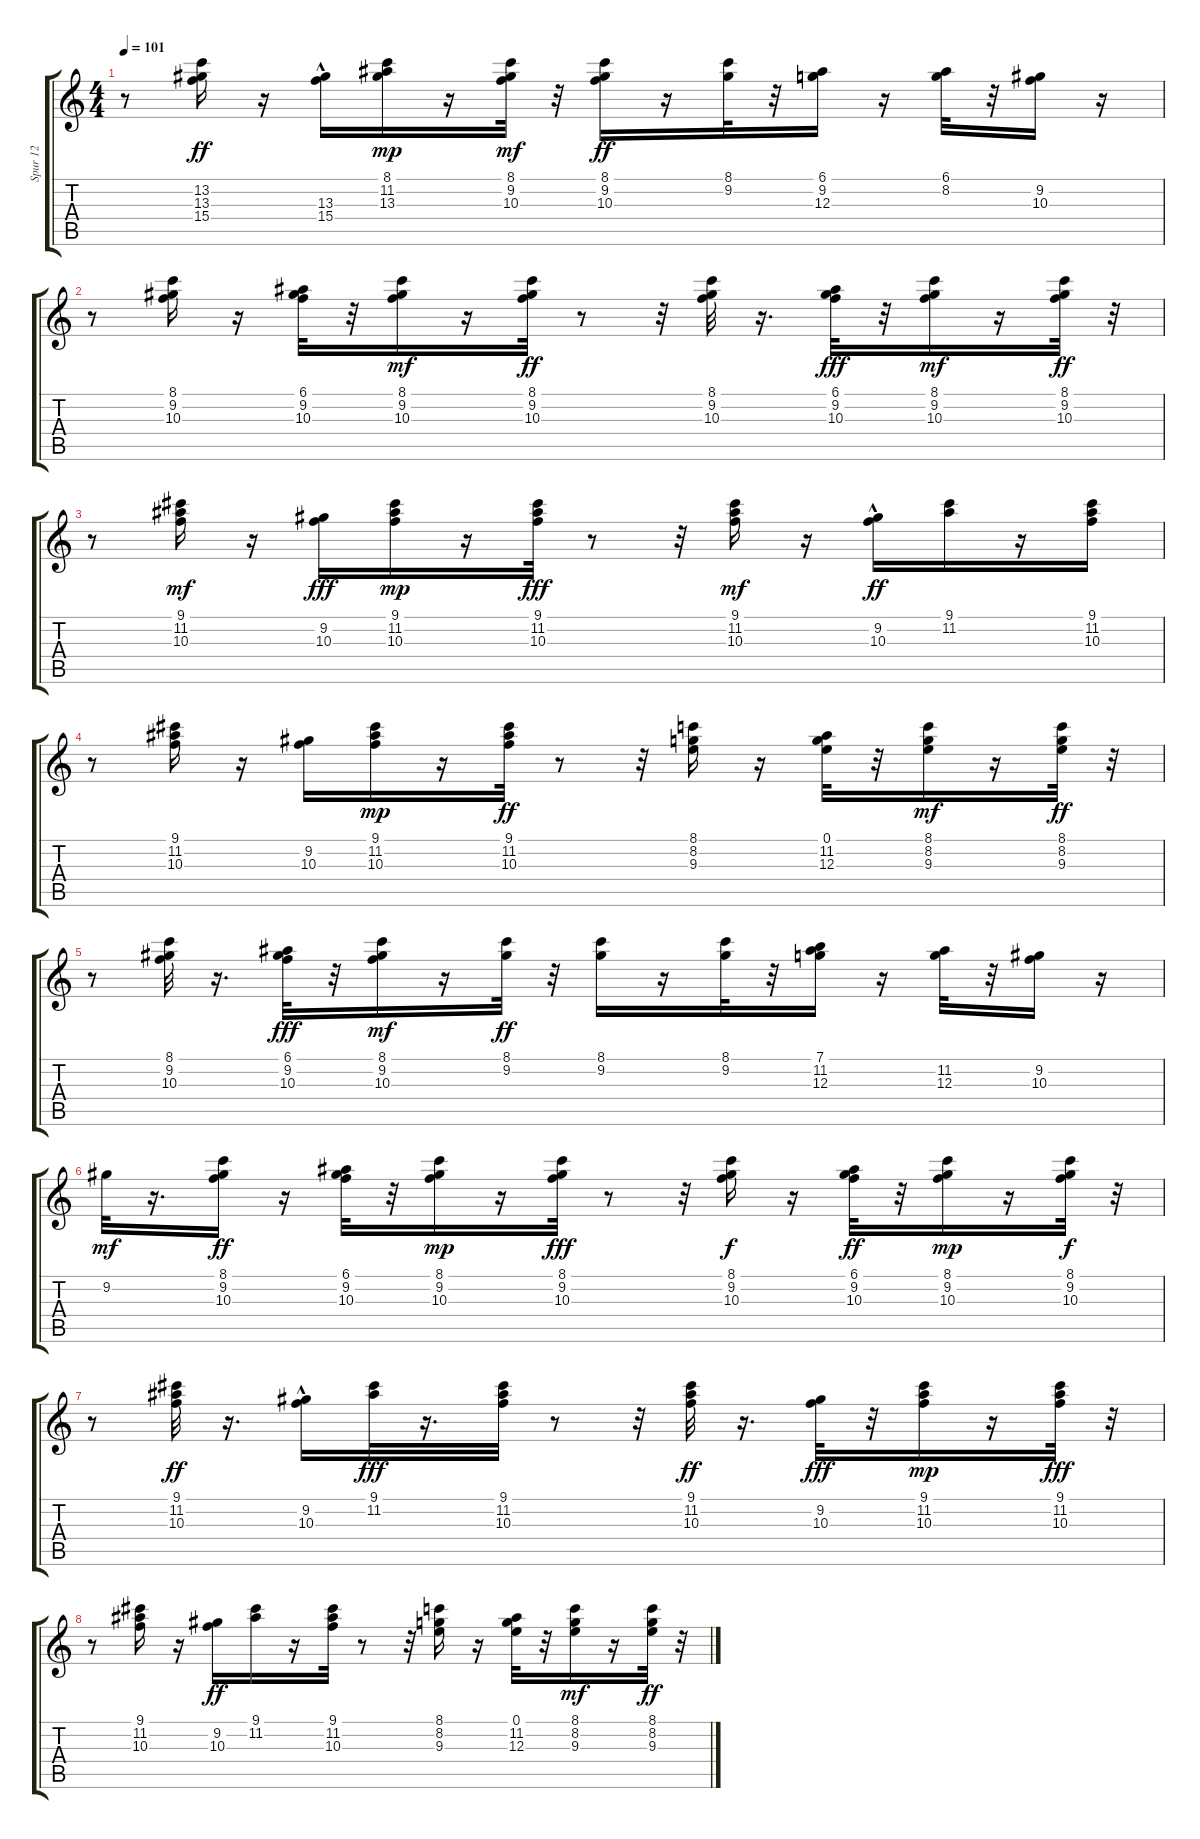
\track ("Spur 12" "Spur 12") {instrument slapbass2}
\staff {score tabs}
\tuning (E4 B3 G3 D3 A2 E2) {hide}
\ts (4 4)
\tempo 101
\clef g2
\ks c
r.8{dy ff} (13.2 13.3 15.4).16 r.16 (13.3 15.4{hac}).16 (8.1 11.2 13.3).16{dy mp} r.16 (8.1 9.2 10.3).32{dy mf} r.32 (8.1 9.2 10.3).16{dy ff} r.16 (8.1 9.2).32 r.32 (6.1 9.2 12.3).16 r.16 (6.1 8.2).32 r.32 (9.2 10.3).16 r.16 |
r.8 (8.1 9.2 10.3).16 r.16 (6.1 9.2 10.3).32 r.32 (8.1 9.2 10.3).16{dy mf} r.16 (8.1 9.2 10.3).32{dy ff} r.8 r.32 (8.1 9.2 10.3).32 r.16{d} (6.1 9.2 10.3).32{dy fff} r.32 (8.1 9.2 10.3).16{dy mf} r.16 (8.1 9.2 10.3).32{dy ff} r.32 |
r.8 (9.1 11.2 10.3).16{dy mf} r.16 (9.2 10.3).16{dy fff} (9.1 11.2 10.3).16{dy mp} r.16 (9.1 11.2 10.3).32{dy fff} r.8 r.32 (9.1 11.2 10.3).16{dy mf} r.16 (9.2 10.3{hac}).16{dy ff} (9.1 11.2).16 r.16 (9.1 11.2 10.3).16 |
r.8 (9.1 11.2 10.3).16 r.16 (9.2 10.3).16 (9.1 11.2 10.3).16{dy mp} r.16 (9.1 11.2 10.3).32{dy ff} r.8 r.32 (8.1 8.2 9.3).16 r.16 (0.1 11.2 12.3).32 r.32 (8.1 8.2 9.3).16{dy mf} r.16 (8.1 8.2 9.3).32{dy ff} r.32 |
r.8 (8.1 9.2 10.3).32 r.16{d} (6.1 9.2 10.3).32{dy fff} r.32 (8.1 9.2 10.3).16{dy mf} r.16 (8.1 9.2).32{dy ff} r.32 (8.1 9.2).16 r.16 (8.1 9.2).32 r.32 (7.1 11.2 12.3).16 r.16 (11.2 12.3).32 r.32 (9.2 10.3).16 r.16 |
9.2.32{dy mf} r.16{d} (8.1 9.2 10.3).16{dy ff} r.16 (6.1 9.2 10.3).32 r.32 (8.1 9.2 10.3).16{dy mp} r.16 (8.1 9.2 10.3).32{dy fff} r.8 r.32 (8.1 9.2 10.3).16{dy f} r.16 (6.1 9.2 10.3).32{dy ff} r.32 (8.1 9.2 10.3).16{dy mp} r.16 (8.1 9.2 10.3).32{dy f} r.32 |
r.8 (9.1 11.2 10.3).32{dy ff} r.16{d} (9.2 10.3{hac}).16 (9.1 11.2).32{dy fff} r.16{d} (9.1 11.2 10.3).32 r.8 r.32 (9.1 11.2 10.3).32{dy ff} r.16{d} (9.2 10.3).32{dy fff} r.32 (9.1 11.2 10.3).16{dy mp} r.16 (9.1 11.2 10.3).32{dy fff} r.32 |
r.8 (9.1 11.2 10.3).16 r.16 (9.2 10.3).16{dy ff} (9.1 11.2).16 r.16 (9.1 11.2 10.3).32 r.8 r.32 (8.1 8.2 9.3).16 r.16 (0.1 11.2 12.3).32 r.32 (8.1 8.2 9.3).16{dy mf} r.16 (8.1 8.2 9.3).32{dy ff} r.32
